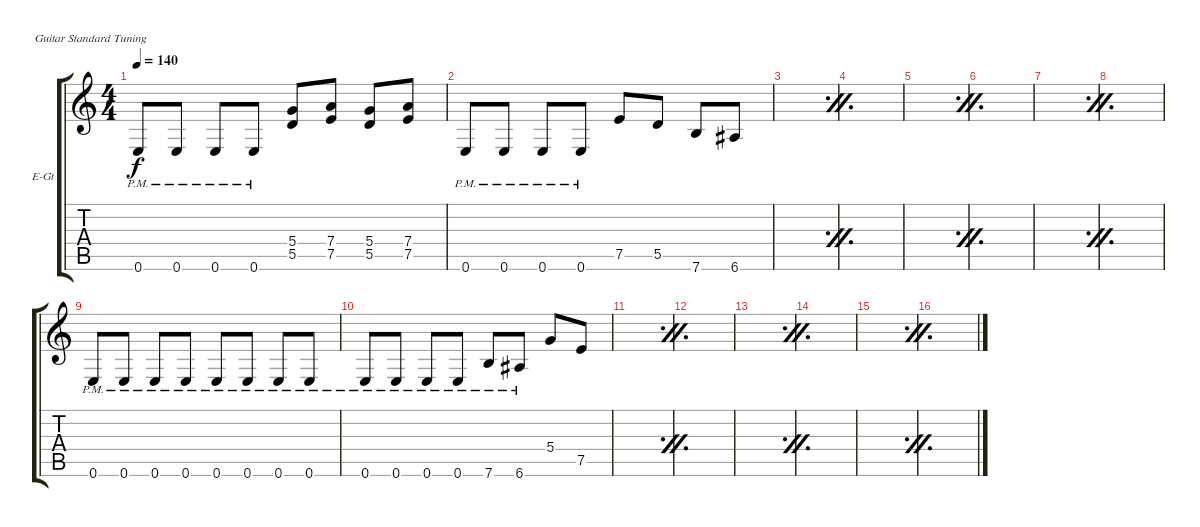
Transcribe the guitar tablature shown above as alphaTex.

\defaultSystemsLayout 4
\bracketExtendMode groupsimilarinstruments
\firstSystemTrackNameOrientation horizontal
\otherSystemsTrackNameOrientation horizontal
\track ("Lead Guitar" "E-Gt") {instrument distortionguitar}
\staff {score tabs}
\tuning (E4 B3 G3 D3 A2 E2)
\ts (4 4)
\tempo 140
\clef g2
\scale
0.333333
\ks c
0.6{pm}.8{dy f} 0.6{pm}.8 0.6{pm}.8 0.6{pm}.8 (5.4 5.5).8 (7.4 7.5).8 (5.4 5.5).8 (7.4 7.5).8 |
\scale
0.333333 0.6{pm}.8 0.6{pm}.8 0.6{pm}.8 0.6{pm}.8 7.5.8 5.5.8 7.6.8 6.6.8 |
\simile firstofdouble
\scale
0.333333 |
\simile secondofdouble
\scale
0.333333 |
\simile firstofdouble
\scale
0.333333 |
\simile secondofdouble
\scale
0.333333 |
\simile firstofdouble
\scale
0.333333 |
\simile secondofdouble
\scale
0.333333 |
\simile none
\scale
0.333333 0.6{pm}.8 0.6{pm}.8 0.6{pm}.8 0.6{pm}.8 0.6{pm}.8 0.6{pm}.8 0.6{pm}.8 0.6{pm}.8 |
\scale
0.333333 0.6{pm}.8 0.6{pm}.8 0.6{pm}.8 0.6{pm}.8 7.6{pm}.8 6.6{pm}.8 5.4.8 7.5.8 |
\simile firstofdouble
\scale
0.333333 |
\simile secondofdouble
\scale
0.333333 |
\simile firstofdouble
\scale
0.333333 |
\simile secondofdouble
\scale
0.333333 |
\simile firstofdouble
\scale
0.333333 |
\simile secondofdouble
\scale
0.333333
